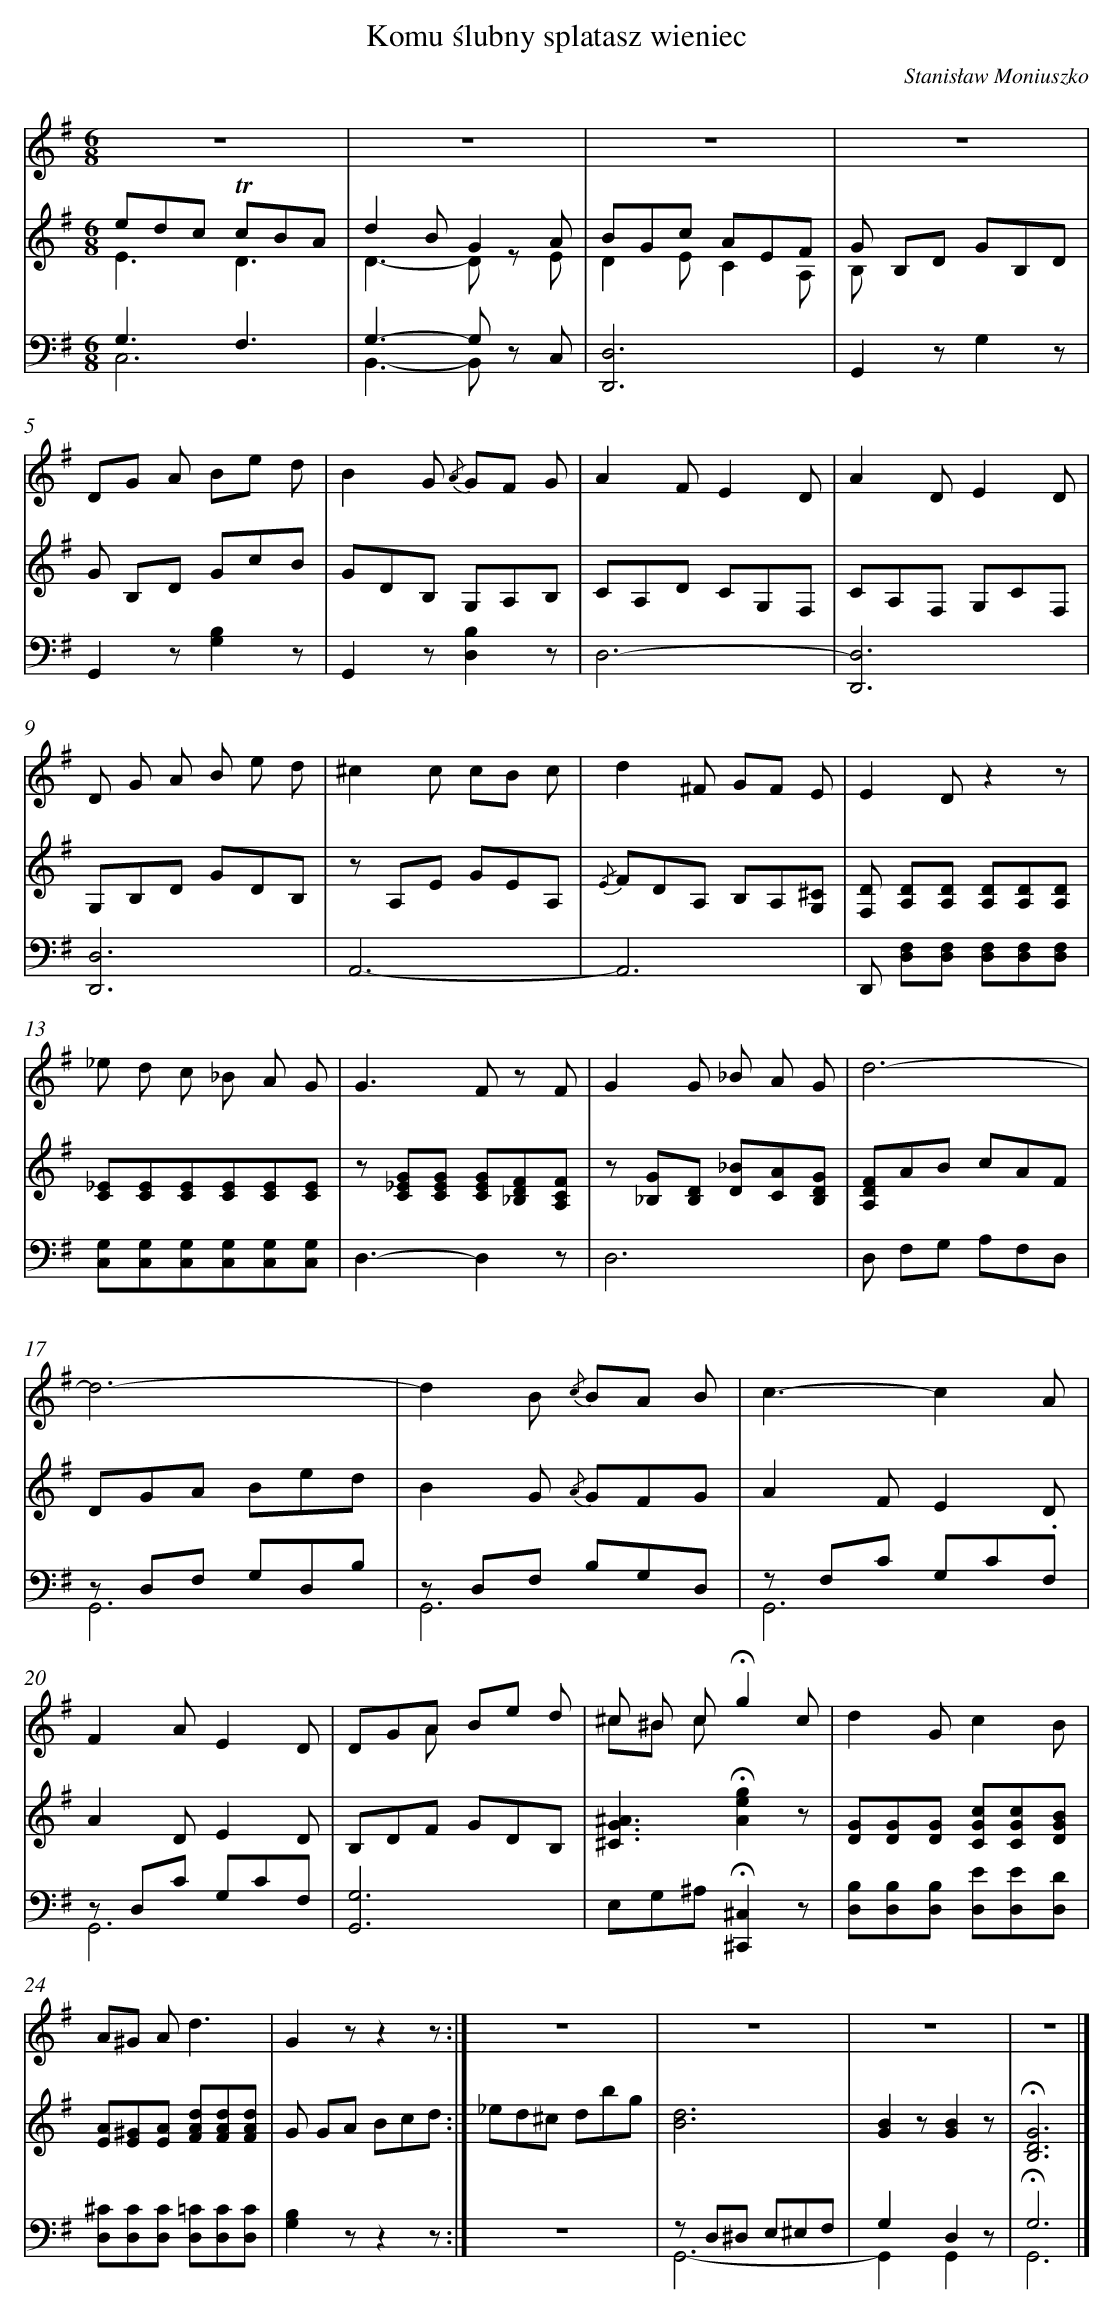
X:1
T: Komu ślubny splatasz wieniec
C: Stanisław Moniuszko
L: 1/8
M: 6/8
V: 1 clef=treble
V: 2 clef=treble
V: 3 clef=bass
K: G
[V:1] z6 |
[V:2] edc !trill!cBA & E3D3 |
[V:3] G,3F,3 & C,6 |
[V:1] z6 |
[V:2] d2BG2A & D2>-D2 z E |
[V:3] G,2>-G,2 z C, & B,,2>-B,,2x2 |
[V:1] z6 |
[V:2] BGc AEF & D2EC2A, |
[V:3] [D,,6D,6] |
[V:1] z6 |
[V:2] G B,D GB,D & B,x4x |
[V:3] G,,2zG,2z |
[V:1] DG A Be d |
[V:2] G B,D GcB |
[V:3] G,,2z[G,2B,2]z |
[V:1] B2G {/A} GF G |
[V:2] GDB, G,A,B, |
[V:3] G,,2z[D,2B,2]z |
[V:1] A2FE2D |
[V:2] CA,D CG,F, |
[V:3] D,6- |
[V:1] A2DE2D |
[V:2] CA,F, G,CF, |
[V:3] [D,,6D,6] |
[V:1] D G A B e d |
[V:2] G,B,D GDB, |
[V:3] [D,,6D,6] |
[V:1] ^c2c cB c |
[V:2] z A,E GEA, |
[V:3] A,,6- |
[V:1] d2^F GF E |
[V:2] {/E} FDA, B,A,[G,^C] |
[V:3] A,,6 |
[V:1] E2Dz2z |
[V:2] [F,D] [A,D][A,D] [A,D][A,D][A,D] |
[V:3] D,, [D,F,][D,F,] [D,F,][D,F,][D,F,] |
[V:1] _e d c _B A G |
[V:2] [C_E][CE][CE][CE][CE][CE] |
[V:3] [C,G,][C,G,][C,G,][C,G,][C,G,][C,G,] |
[V:1] G2>F2 z F |
[V:2] z [C_EG][CEG] [CEG][_B,DF][A,CF] |
[V:3] D,3-D,2z |
[V:1] G2G _B A G |
[V:2] z [_B,G][B,D] [D_B][CA][B,DG] |
[V:3] D,6 |
[V:1] d6- |
[V:2] [A,DF]AB cAF |
[V:3] D, F,G, A,F,D, |
[V:1] d6- |
[V:2] DGA Bed |
[V:3] z D,F, G,D,B, & G,,6 |
[V:1] d2B {/c} BA B |
[V:2] B2G {/A} GFG |
[V:3] z D,F, B,G,D, & G,,6 |
[V:1] c3-c2A |
[V:2] A2FE2D |
[V:3] z F,C G,C.F, & G,,6 |
[V:1] F2AE2D |
[V:2] A2DE2D |
[V:3] z D,C G,CF, & G,,6 |
[V:1] DGA Be d & x2Ax3 |
[V:2] B,DF GDB, |
[V:3] [G,,6G,6] |
[V:1] ^c ^B c!fermata!g2c & ^c^B cx3 |
[V:2] [^C3G3^A3]!fermata![A2e2g2]z |
[V:3] E,G,^A,!fermata![^C,,2^C,2]z |
[V:1] d2Gc2B |
[V:2] [DG][DG][DG] [CGc][CGc][DGB] |
[V:3] [D,B,][D,B,][D,B,] [D,E][D,E][D,D] |
[V:1] A^G Ad3 |
[V:2] [EA][E^G][EA] [FAd][FAd][FAd] |
[V:3] [D,^C][D,C][D,C] [D,=C][D,C][D,C] |
[V:1] G2zz2z :|]
[V:2] G GA Bcd :|]
[V:3] [G,2B,2]zz2z :|]
[V:1] z6 |
[V:2] _ed^c dbg |
[V:3] z6 |
[V:1] z6 |
[V:2] [B6d6] |
[V:3] z D,^D, E,^E,F, & G,,6- |
[V:1] z6 |
[V:2] [G2B2]z[G2B2]z |
[V:3] G,2xD,2z & G,,2xG,,2x |
[V:1] z6 |]
[V:2] !fermata![B,6D6G6] |]
[V:3] !fermata!G,6 & G,,6 |]
